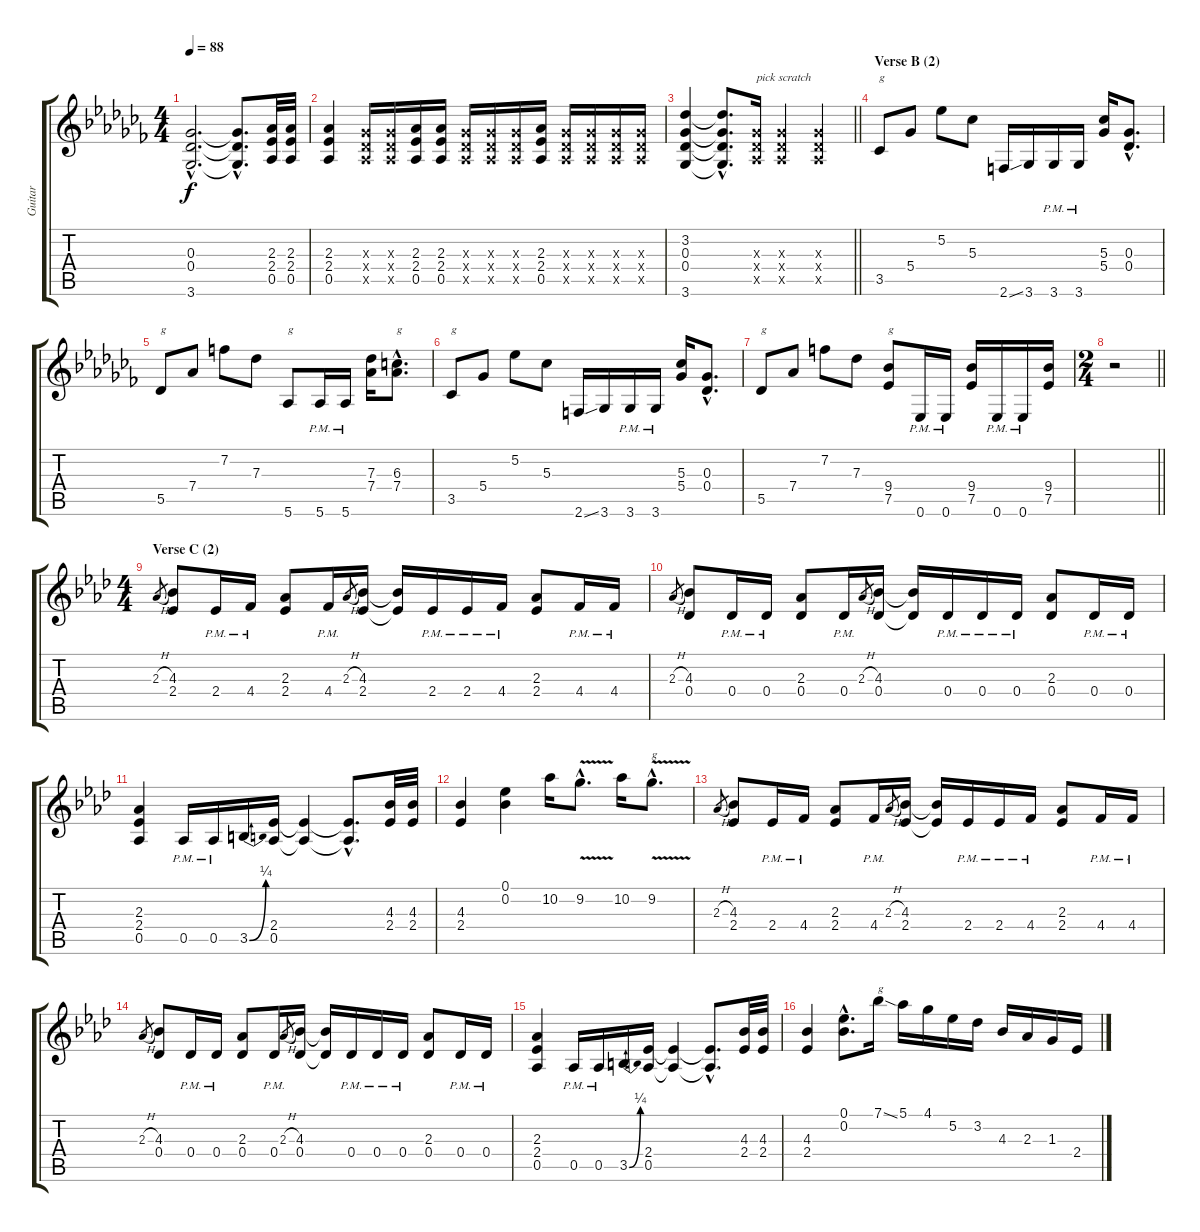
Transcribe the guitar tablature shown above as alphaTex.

\track ("Guitar" "Guitar") {instrument distortionguitar}
\staff {score tabs}
\tuning (Eb4 Bb3 Gb3 Db3 Ab2 Eb2) {hide}
\ts (4 4)
\tempo 88
\clef g2
\ks abminor
(0.3{hac} 0.4{hac} 3.6{hac}).2{d dy f} (0.3{hac t} 0.4{hac t} 3.6{hac t}).8{d} (2.3 2.4 0.5).32 (2.3 2.4 0.5).32 |
(2.3 2.4 0.5).4 (0.3{x} 0.4{x} 0.5{x}).16 (0.3{x} 0.4{x} 0.5{x}).16 (2.3 2.4 0.5).16 (2.3 2.4 0.5).16 (0.3{x} 0.4{x} 0.5{x}).16 (0.3{x} 0.4{x} 0.5{x}).16 (0.3{x} 0.4{x} 0.5{x}).16 (2.3 2.4 0.5).16 (0.3{x} 0.4{x} 0.5{x}).16 (0.3{x} 0.4{x} 0.5{x}).16 (0.3{x} 0.4{x} 0.5{x}).16 (0.3{x} 0.4{x} 0.5{x}).16 |
\barLineRight lightlight
(3.2 0.3 0.4 3.6).4 (3.2{hac t} 0.3{hac t} 0.4{hac t} 3.6{hac t}).8{d} (0.3{x} 0.4{x} 0.5{x}).16{txt "pick scratch"} (0.3{x} 0.4{x} 0.5{x}).4 (0.3{x} 0.4{x} 0.5{x}).4 |
\section ("" "Verse B (2)")
3.5.8{txt "g"} 5.4.8 5.2.8 5.3.8 2.6{ss}.16 3.6.16 3.6{pm}.16 3.6{pm}.16 (5.3 5.4).16 (0.3{hac} 0.4{hac}).8{d} |
5.5.8{txt "g"} 7.4.8 7.2.8 7.3.8 5.6.8{txt "g"} 5.6{pm}.16 5.6{pm}.16 (7.3 7.4).16 (6.3{hac} 7.4{hac}).8{d txt "g"} |
3.5.8{txt "g"} 5.4.8 5.2.8 5.3.8 2.6{ss}.16 3.6.16 3.6{pm}.16 3.6{pm}.16 (5.3 5.4).16 (0.3{hac} 0.4{hac}).8{d} |
5.5.8{txt "g"} 7.4.8 7.2.8 7.3.8 (9.4 7.5).8{txt "g"} 0.6{pm}.16 0.6{pm}.16 (9.4 7.5).16 0.6{pm}.16 0.6{pm}.16 (9.4 7.5).16 |
\ts (2 4)
\barLineRight lightlight
r.2 |
\ts (4 4)
\section ("" "Verse C (2)")
\ks fminor
2.3{h}.8{gr} (4.3 2.4).8 2.4{pm}.16 4.4{pm}.16 (2.3 2.4).8 4.4{pm}.16 2.3{h}.8{gr} (4.3 2.4).16 (4.3{t} 2.4{t}).16 2.4{pm}.16 2.4{pm}.16 4.4{pm}.16 (2.3 2.4).8 4.4{pm}.16 4.4{pm}.16 |
2.3{h}.8{gr} (4.3 0.4).8 0.4{pm}.16 0.4{pm}.16 (2.3 0.4).8 0.4{pm}.16 2.3{h}.8{gr} (4.3 0.4).16 (4.3{t} 0.4{t}).16 0.4{pm}.16 0.4{pm}.16 0.4{pm}.16 (2.3 0.4).8 0.4{pm}.16 0.4{pm}.16 |
(2.3 2.4 0.5).4 0.5{pm}.16 0.5{pm}.16 3.5{be (bend 0 0 60 1)}.16 (2.4 0.5).16 (2.4{t} 0.5{t}).4 (2.4{hac t} 0.5{hac t}).8{d} (4.3 2.4).32 (4.3 2.4).32 |
(4.3 2.4).4 (0.1 0.2).4 10.2.16 9.2{v hac}.8{d} 10.2.16 9.2{v hac}.8{d txt "g"} |
2.3{h}.8{gr} (4.3 2.4).8 2.4{pm}.16 4.4{pm}.16 (2.3 2.4).8 4.4{pm}.16 2.3{h}.8{gr} (4.3 2.4).16 (4.3{t} 2.4{t}).16 2.4{pm}.16 2.4{pm}.16 4.4{pm}.16 (2.3 2.4).8 4.4{pm}.16 4.4{pm}.16 |
2.3{h}.8{gr} (4.3 0.4).8 0.4{pm}.16 0.4{pm}.16 (2.3 0.4).8 0.4{pm}.16 2.3{h}.8{gr} (4.3 0.4).16 (4.3{t} 0.4{t}).16 0.4{pm}.16 0.4{pm}.16 0.4{pm}.16 (2.3 0.4).8 0.4{pm}.16 0.4{pm}.16 |
(2.3 2.4 0.5).4 0.5{pm}.16 0.5{pm}.16 3.5{be (bend 0 0 60 1)}.16 (2.4 0.5).16 (2.4{t} 0.5{t}).4 (2.4{hac t} 0.5{hac t}).8{d} (4.3 2.4).32 (4.3 2.4).32 |
(4.3 2.4).4 (0.1{hac} 0.2{hac}).8{d} 7.1{ss}.16{txt "g"} 5.1.16 4.1.16 5.2.16 3.2.16 4.3.16 2.3.16 1.3.16 2.4.16
